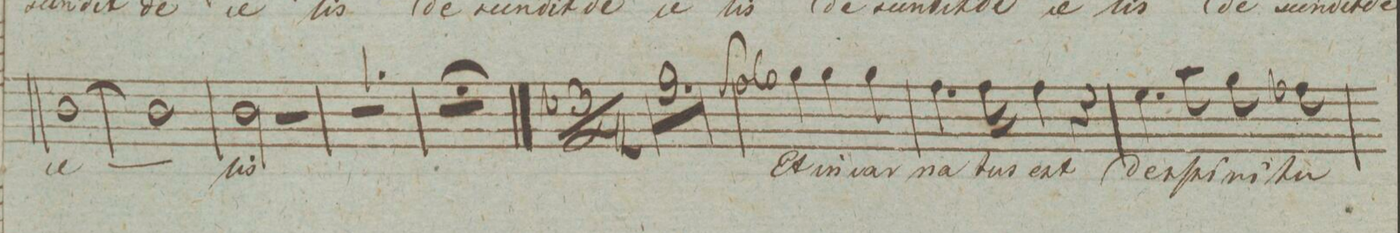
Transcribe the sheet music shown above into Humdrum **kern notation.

**kern	**text	**dynam
*I"Tenore.	*	*
*clefC4	*	*
*k[]	*	*
*met(c|)	*	*
*M4/4	*	*
[1A\	ce-	.
=72	=72	=72
1A\]	.	.
=73	=73	=73
2A\	-lis	.
2r	.	.
=74	=74	=74
1r	.	.
=75	=75	=75
1r;	.	.
=76||	=76||	=76||
*k[b-]	*	*
*M3/4	*	*
2.r	.	.
=77	=77	=77
2.r	.	.
=78	=78	=78
2.r	.	.
=79	=79	=79
2.r	.	.
=80	=80	=80
2.r	.	.
=81	=81	=81
2.r	.	.
=82	=82	=82
2.r	.	.
=83	=83	=83
2.r	.	.
=84	=84	=84
2.r	.	.
=85	=85	=85
4f\	Et	.
4f\	in-	.
4f\	-car-	.
=86	=86	=86
8.e\	-na-	.
16e\	-tus	.
4e\	est	.
4r	.	.
=87	=87	=87
4.d\	de	.
8g\	spi-	.
8f\	-ri-	.
8e-X\	-tu	.
=88	=88	=88
*-	*-	*-
